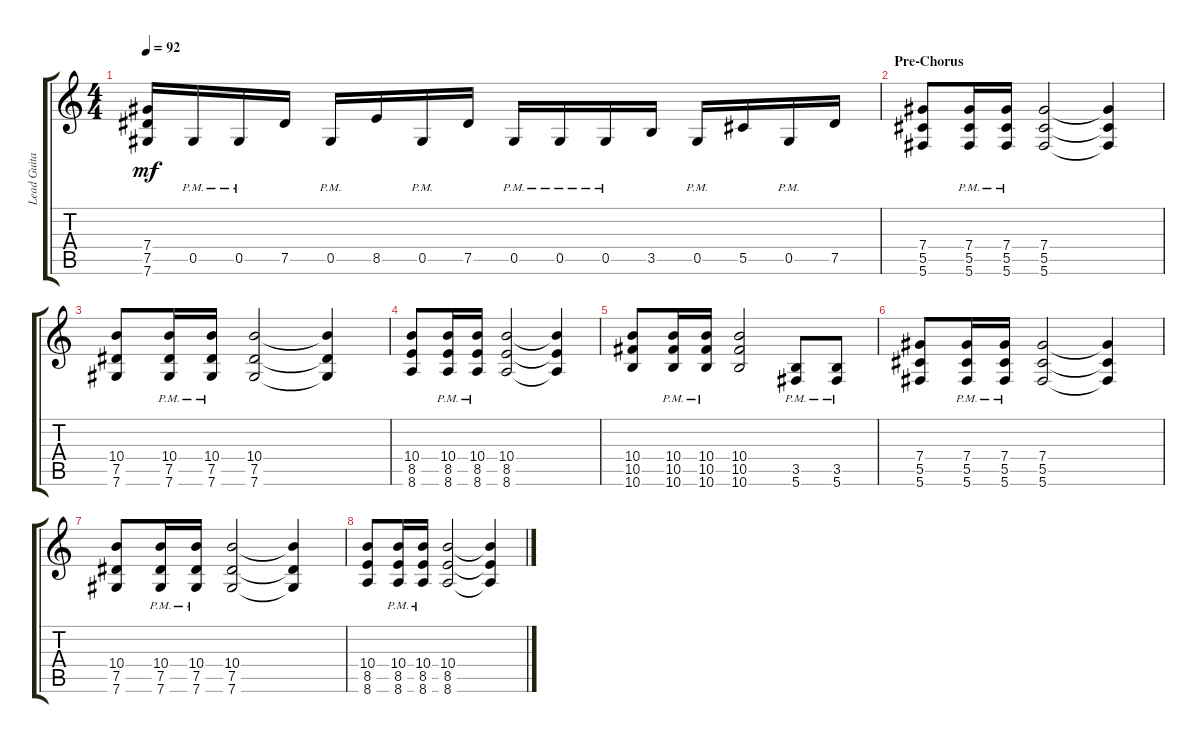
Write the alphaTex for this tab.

\track ("Lead Guitar" "Lead Guita") {instrument distortionguitar}
\staff {score tabs}
\tuning (Eb4 Bb3 Gb3 Db3 Ab2 Db2) {hide}
\ts (4 4)
\tempo 92
\clef g2
\ks c
(7.4 7.5 7.6).16{dy mf} 0.5{pm}.16 0.5{pm}.16 7.5.16 0.5{pm}.16 8.5.16 0.5{pm}.16 7.5.16 0.5{pm}.16 0.5{pm}.16 0.5{pm}.16 3.5.16 0.5{pm}.16 5.5.16 0.5{pm}.16 7.5.16 |
\section ("" "Pre-Chorus")
(7.4 5.5 5.6).8 (7.4{pm} 5.5{pm} 5.6{pm}).16 (7.4{pm} 5.5{pm} 5.6{pm}).16 (7.4 5.5 5.6).2 (7.4{t} 5.5{t} 5.6{t}).4 |
(10.4 7.5 7.6).8 (10.4{pm} 7.5{pm} 7.6{pm}).16 (10.4{pm} 7.5{pm} 7.6{pm}).16 (10.4 7.5 7.6).2 (10.4{t} 7.5{t} 7.6{t}).4 |
(10.4 8.5 8.6).8 (10.4{pm} 8.5{pm} 8.6{pm}).16 (10.4{pm} 8.5{pm} 8.6{pm}).16 (10.4 8.5 8.6).2 (10.4{t} 8.5{t} 8.6{t}).4 |
(10.4 10.5 10.6).8 (10.4{pm} 10.5{pm} 10.6{pm}).16 (10.4{pm} 10.5{pm} 10.6{pm}).16 (10.4 10.5 10.6).2 (3.5{pm} 5.6{pm}).8 (3.5{pm} 5.6{pm}).8 |
(7.4 5.5 5.6).8 (7.4{pm} 5.5{pm} 5.6{pm}).16 (7.4{pm} 5.5{pm} 5.6{pm}).16 (7.4 5.5 5.6).2 (7.4{t} 5.5{t} 5.6{t}).4 |
(10.4 7.5 7.6).8 (10.4{pm} 7.5{pm} 7.6{pm}).16 (10.4{pm} 7.5{pm} 7.6{pm}).16 (10.4 7.5 7.6).2 (10.4{t} 7.5{t} 7.6{t}).4 |
(10.4 8.5 8.6).8 (10.4{pm} 8.5{pm} 8.6{pm}).16 (10.4{pm} 8.5{pm} 8.6{pm}).16 (10.4 8.5 8.6).2 (10.4{t} 8.5{t} 8.6{t}).4
